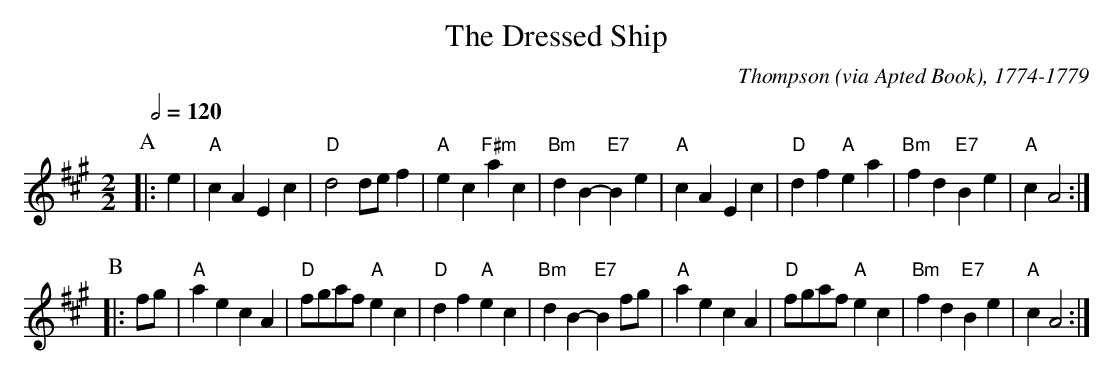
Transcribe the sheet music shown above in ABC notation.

X:1
T:The Dressed Ship
C:Thompson (via Apted Book), 1774-1779
Q:1/2=120
M:2/2
L:1/4
K:A
P:A
|:e | "A"cA Ec | "D"d2 d/e/f | "A"ec "F#m"ac | "Bm"dB- "E7"Be |\
"A"cA Ec | "D"df "A"ea | "Bm"fd "E7"Be | "A"c A2 :|
P:B
|: f/g/ | "A"ae cA | "D"f/g/a/f/ "A"ec | "D"df "A"ec | "Bm"dB- "E7"Bf/g/ |\
"A"ae cA | "D"f/g/a/f/ "A"ec | "Bm"fd "E7"Be | "A"c A2 :|
